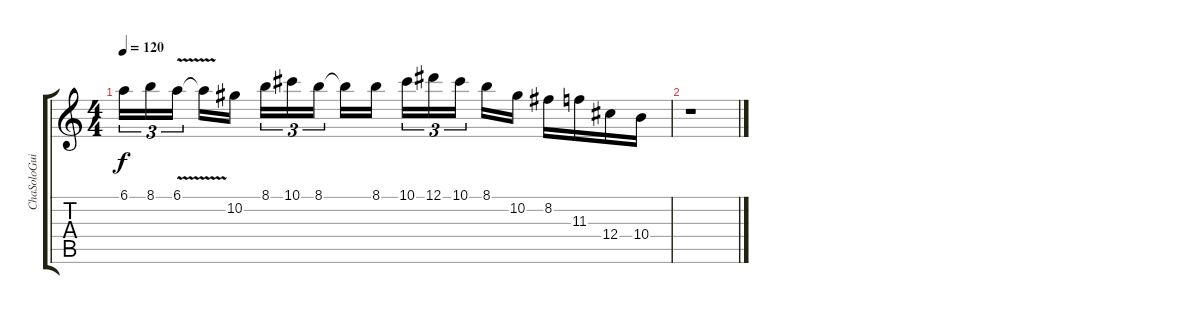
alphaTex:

\track ("ChaSoloGuitar" "ChaSoloGui") {instrument distortionguitar}
\staff {score tabs}
\tuning (Eb4 Bb3 Gb3 Db3 Ab2 Eb2) {hide}
\ts (4 4)
\tempo 120
\clef g2
\ks c
6.1.16{tu (3 2) dy f} 8.1.16{tu (3 2)} 6.1{v}.16{tu (3 2)} 6.1{t}.16 10.2.16 8.1.16{tu (3 2)} 10.1.16{tu (3 2)} 8.1.16{tu (3 2)} 8.1{t}.16 8.1.16 10.1.16{tu (3 2)} 12.1.16{tu (3 2)} 10.1.16{tu (3 2)} 8.1.16 10.2.16 8.2.16 11.3.16 12.4.16 10.4.16 |
r.1
